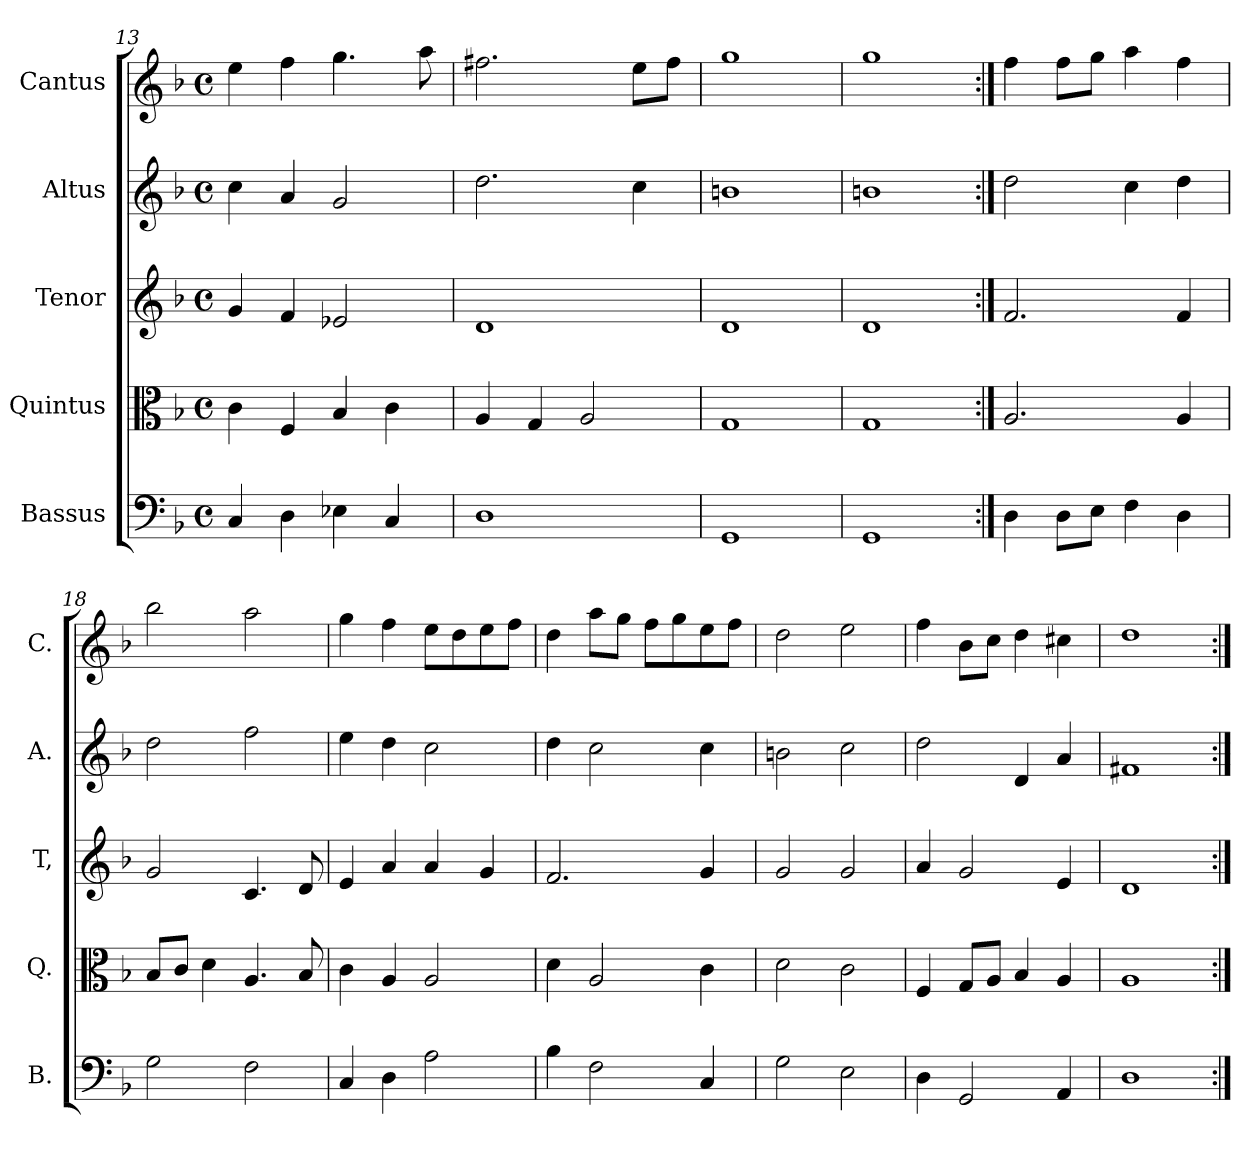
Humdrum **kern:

**kern	**kern	**kern	**kern	**kern
*part5	*part4	*part3	*part2	*part1
*staff5	*staff4	*staff3	*staff2	*staff1
*I"Bassus	*I"Quintus	*I"Tenor	*I"Altus	*I"Cantus
*I'B.	*I'Q.	*I'T,	*I'A.	*I'C.
*clefF4	*clefC3	*clefG2	*clefG2	*clefG2
*k[b-]	*k[b-]	*k[b-]	*k[b-]	*k[b-]
*F:	*F:	*F:	*F:	*F:
*M4/4	*M4/4	*M4/4	*M4/4	*M4/4
*met(c)	*met(c)	*met(c)	*met(c)	*met(c)
=13	=13	=13	=13	=13
4C/	4c\	4g/	4cc\	4ee\
4D\	4F/	4f/	4a/	4ff\
4E-X\	4B-/	2e-X/	2g/	4.gg\
4C/	4c\	.	.	.
.	.	.	.	8aa\
=14	=14	=14	=14	=14
1D	4A/	1d	2.dd\	2.ff#X\
.	4G/	.	.	.
.	2A/	.	.	.
.	.	.	4cc\	8ee\L
.	.	.	.	8ff#\J
=15	=15	=15	=15	=15
1GG	1G	1d	1bn	1gg
=16	=16	=16	=16	=16
1GG	1G	1d	1bn	1gg
=17:|!	=17:|!	=17:|!	=17:|!	=17:|!
4D\	2.A/	2.f/	2dd\	4ff\
8D\L	.	.	.	8ff\L
8E\J	.	.	.	8gg\J
4F\	.	.	4cc\	4aa\
4D\	4A/	4f/	4dd\	4ff\
=18	=18	=18	=18	=18
2G\	8B-/L	2g/	2dd\	2bb-\
.	8c/J	.	.	.
.	4d\	.	.	.
2F\	4.A/	4.c/	2ff\	2aa\
.	8B-/	8d/	.	.
=19	=19	=19	=19	=19
4C/	4c\	4e/	4ee\	4gg\
4D\	4A/	4a/	4dd\	4ff\
2A\	2A/	4a/	2cc\	8ee\L
.	.	.	.	8dd\
.	.	4g/	.	8ee\
.	.	.	.	8ff\J
=20	=20	=20	=20	=20
4B-\	4d\	2.f/	4dd\	4dd\
2F\	2A/	.	2cc\	8aa\L
.	.	.	.	8gg\J
.	.	.	.	8ff\L
.	.	.	.	8gg\
4C/	4c\	4g/	4cc\	8ee\
.	.	.	.	8ff\J
=21	=21	=21	=21	=21
2G\	2d\	2g/	2bn\	2dd\
2E\	2c\	2g/	2cc\	2ee\
=22	=22	=22	=22	=22
4D\	4F/	4a/	2dd\	4ff\
2GG/	8G/L	2g/	.	8b-\L
.	8A/J	.	.	8cc\J
.	4B-/	.	4d/	4dd\
4AA/	4A/	4e/	4a/	4cc#X\
=23	=23	=23	=23	=23
1D	1A	1d	1f#X	1dd
=:|!	=:|!	=:|!	=:|!	=:|!
*-	*-	*-	*-	*-
